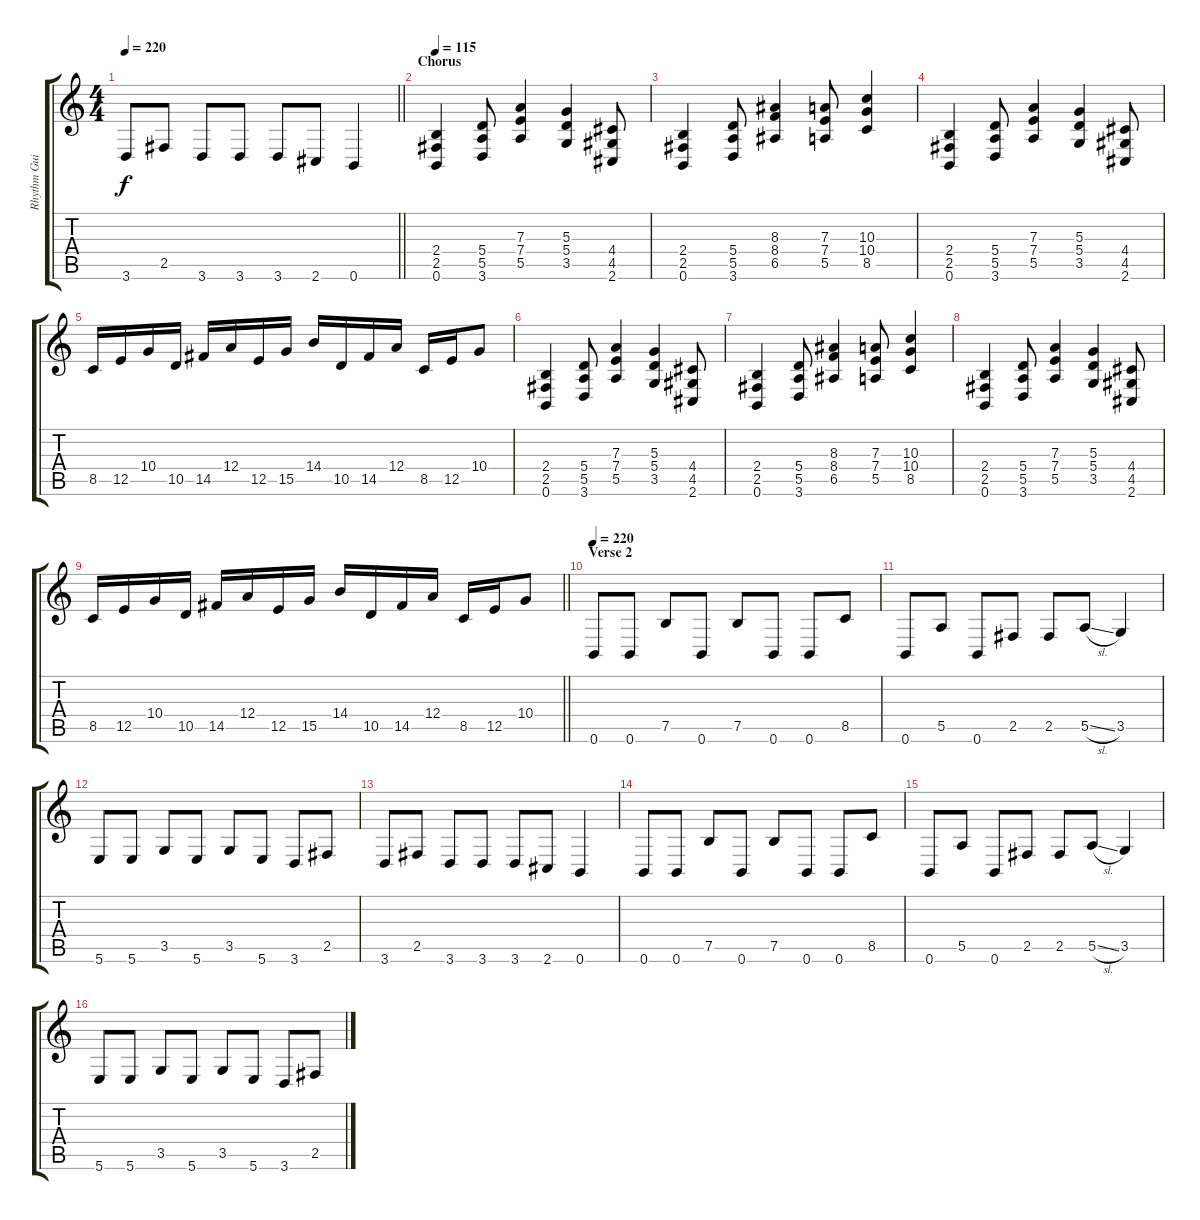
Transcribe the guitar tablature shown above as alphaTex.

\track ("Rhythm Guitar" "Rhythm Gui") {instrument distortionguitar}
\staff {score tabs}
\tuning (B3 Gb3 D3 A2 E2 B1) {hide}
\ts (4 4)
\tempo 220
\clef g2
\barLineRight lightlight
\ks c
3.6.8{dy f} 2.5.8 3.6.8 3.6.8 3.6.8 2.6.8 0.6.4 |
\section ("" "Chorus")
\tempo 115
(2.4 2.5 0.6).4 (5.4 5.5 3.6).8 (7.3 7.4 5.5).4 (5.3 5.4 3.5).4 (4.4 4.5 2.6).8 |
(2.4 2.5 0.6).4 (5.4 5.5 3.6).8 (8.3 8.4 6.5).4 (7.3 7.4 5.5).8 (10.3 10.4 8.5).4 |
(2.4 2.5 0.6).4 (5.4 5.5 3.6).8 (7.3 7.4 5.5).4 (5.3 5.4 3.5).4 (4.4 4.5 2.6).8 |
8.5.16 12.5.16 10.4.16 10.5.16 14.5.16 12.4.16 12.5.16 15.5.16 14.4.16 10.5.16 14.5.16 12.4.16 8.5.16 12.5.16 10.4.8 |
(2.4 2.5 0.6).4 (5.4 5.5 3.6).8 (7.3 7.4 5.5).4 (5.3 5.4 3.5).4 (4.4 4.5 2.6).8 |
(2.4 2.5 0.6).4 (5.4 5.5 3.6).8 (8.3 8.4 6.5).4 (7.3 7.4 5.5).8 (10.3 10.4 8.5).4 |
(2.4 2.5 0.6).4 (5.4 5.5 3.6).8 (7.3 7.4 5.5).4 (5.3 5.4 3.5).4 (4.4 4.5 2.6).8 |
\barLineRight lightlight
8.5.16 12.5.16 10.4.16 10.5.16 14.5.16 12.4.16 12.5.16 15.5.16 14.4.16 10.5.16 14.5.16 12.4.16 8.5.16 12.5.16 10.4.8 |
\section ("" "Verse 2")
\tempo 220
0.6.8 0.6.8 7.5.8 0.6.8 7.5.8 0.6.8 0.6.8 8.5.8 |
0.6.8 5.5.8 0.6.8 2.5.8 2.5.8 5.5{sl}.8 3.5.4 |
5.6.8 5.6.8 3.5.8 5.6.8 3.5.8 5.6.8 3.6.8 2.5.8 |
3.6.8 2.5.8 3.6.8 3.6.8 3.6.8 2.6.8 0.6.4 |
0.6.8 0.6.8 7.5.8 0.6.8 7.5.8 0.6.8 0.6.8 8.5.8 |
0.6.8 5.5.8 0.6.8 2.5.8 2.5.8 5.5{sl}.8 3.5.4 |
5.6.8 5.6.8 3.5.8 5.6.8 3.5.8 5.6.8 3.6.8 2.5.8
